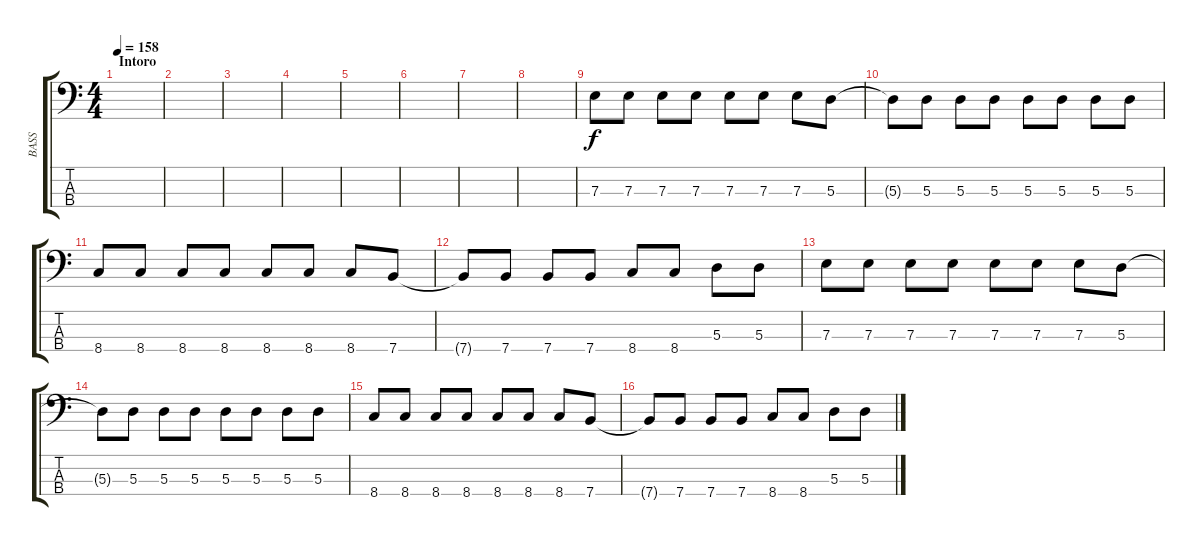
\track ("BASS" "BASS") {instrument electricbasspick}
\staff {score tabs}
\tuning (G2 D2 A1 E1) {hide}
\ts (4 4)
\section ("" "Intoro")
\tempo 158
\clef f4
\ks c
|
|
|
|
|
|
|
|
7.3.8 7.3.8 7.3.8 7.3.8 7.3.8 7.3.8 7.3.8 5.3.8 |
5.3{t}.8 5.3.8 5.3.8 5.3.8 5.3.8 5.3.8 5.3.8 5.3.8 |
8.4.8 8.4.8 8.4.8 8.4.8 8.4.8 8.4.8 8.4.8 7.4.8 |
7.4{t}.8 7.4.8 7.4.8 7.4.8 8.4.8 8.4.8 5.3.8 5.3.8 |
7.3.8 7.3.8 7.3.8 7.3.8 7.3.8 7.3.8 7.3.8 5.3.8 |
5.3{t}.8 5.3.8 5.3.8 5.3.8 5.3.8 5.3.8 5.3.8 5.3.8 |
8.4.8 8.4.8 8.4.8 8.4.8 8.4.8 8.4.8 8.4.8 7.4.8 |
7.4{t}.8 7.4.8 7.4.8 7.4.8 8.4.8 8.4.8 5.3.8 5.3.8
